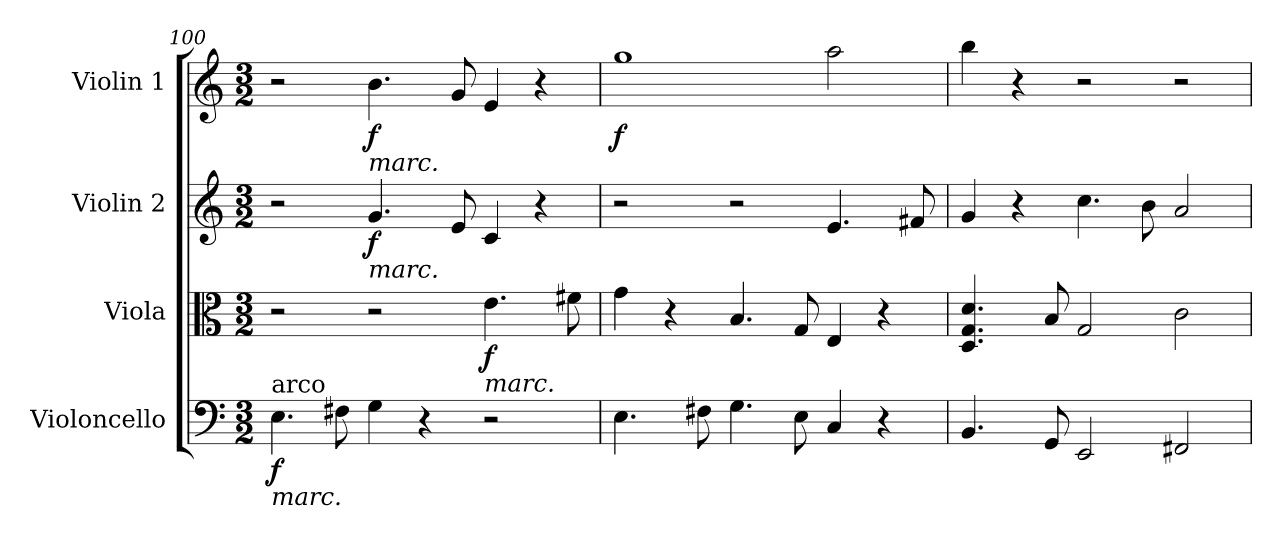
**kern	**dynam	**kern	**dynam	**kern	**dynam	**kern	**dynam
*part4	*part4	*part3	*part3	*part2	*part2	*part1	*part1
*staff4	*staff4	*staff3	*staff3	*staff2	*staff2	*staff1	*staff1
*I"Violoncello	*	*I"Viola	*	*I"Violin 2	*	*I"Violin 1	*
*I'Vc	*	*I'Vla	*	*I'Vln	*	*I'Vln	*
*clefF4	*	*clefC3	*	*clefG2	*	*clefG2	*
*k[]	*	*k[]	*	*k[]	*	*k[]	*
*M3/2	*	*M3/2	*	*M3/2	*	*M3/2	*
=100	=100	=100	=100	=100	=100	=100	=100
!LO:TX:b:i:t=marc.	!	!	!	!	!	!	!
!LO:TX:a:t=arco	!	!	!	!	!	!	!
!	!LO:DY:b	!	!	!	!	!	!
4.E\	f	2r	.	2r	.	2r	.
8F#X\	.	.	.	.	.	.	.
!	!	!	!	!	!	!LO:TX:b:i:t=marc.	!
!	!	!	!	!LO:TX:b:i:t=marc.	!	!	!
!	!	!	!	!	!LO:DY:b	!	!LO:DY:b
4G\	.	2r	.	4.g/	f	4.b\	f
4r	.	.	.	.	.	.	.
.	.	.	.	8e/	.	8g/	.
!	!	!LO:TX:b:i:t=marc.	!	!	!	!	!
!	!	!	!LO:DY:b	!	!	!	!
2r	.	4.e\	f	4c/	.	4e/	.
.	.	.	.	4r	.	4r	.
.	.	8f#X\	.	.	.	.	.
!!LO:LB:g=z
=101	=101	=101	=101	=101	=101	=101	=101
!	!	!	!	!	!	!	!LO:DY:b
4.E\	.	4g\	.	2r	.	1gg	f
.	.	4r	.	.	.	.	.
8F#X\	.	.	.	.	.	.	.
4.G\	.	4.B/	.	2r	.	.	.
8E\	.	8G/	.	.	.	.	.
4C/	.	4E/	.	4.e/	.	2aa\	.
4r	.	4r	.	.	.	.	.
.	.	.	.	8f#X/	.	.	.
=102	=102	=102	=102	=102	=102	=102	=102
4.BB/	.	4.D/ 4.G/ 4.d/	.	4g/	.	4bb\	.
.	.	.	.	4r	.	4r	.
8GG/	.	8B/	.	.	.	.	.
2EE/	.	2G/	.	4.cc\	.	2r	.
.	.	.	.	8b\	.	.	.
2FF#X/	.	2c\	.	2a/	.	2r	.
=	=	=	=	=	=	=	=
*-	*-	*-	*-	*-	*-	*-	*-
